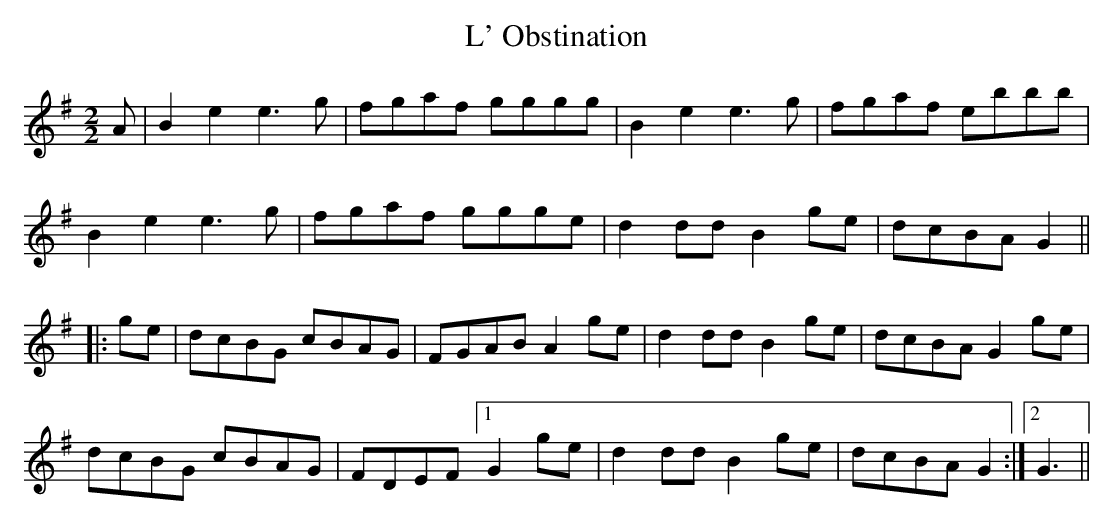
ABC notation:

X:1
T:L' Obstination
L:1/8
M:2/2
K:Gmaj
A | B2e2 e3g| fgaf gggg| B2e2 e3g| fgaf ebbb|
B2e2 e3g| fgaf ggge| d2dd B2ge| dcBA G2||
|:ge |dcBG cBAG| FGAB A2ge| d2dd B2ge| dcBA G2ge|
dcBG cBAG| FDEF [1G2ge| d2dd B2ge| dcBA G2 :|2 G3||
